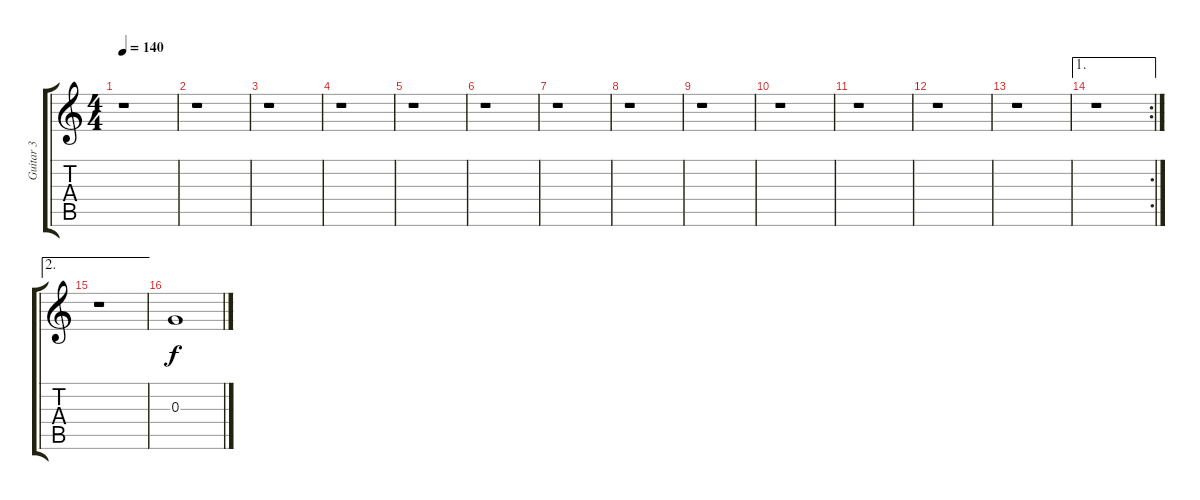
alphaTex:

\track ("Guitar 3" "Guitar 3") {instrument distortionguitar}
\staff {score tabs}
\tuning (E4 B3 G3 D3 A2 E2) {hide}
\ts (4 4)
\tempo 140
\clef g2
\ks c
r.1{dy f} |
r.1 |
r.1 |
r.1 |
r.1 |
r.1 |
r.1 |
r.1 |
r.1 |
r.1 |
r.1 |
r.1 |
r.1 |
\ae 1
\rc 2
r.1 |
\ae 2
r.1 |
0.3.1
